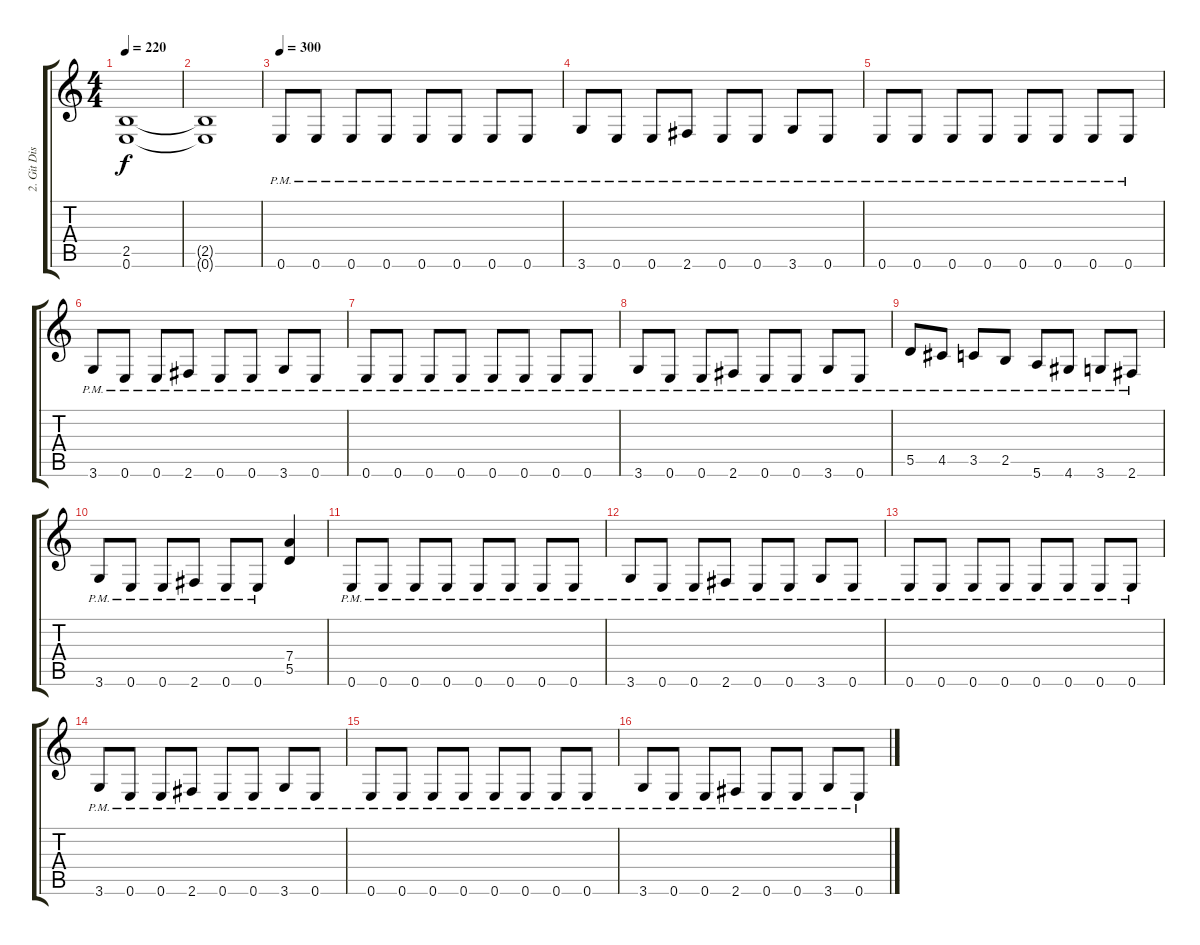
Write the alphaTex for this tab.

\track ("2. Git Dist" "2. Git Dis") {instrument distortionguitar}
\staff {score tabs}
\tuning (E4 B3 G3 D3 A2 E2) {hide}
\ts (4 4)
\tempo 220
\clef g2
\ks c
(2.5 0.6).1{dy f} |
(2.5{t} 0.6{t}).1 |
\tempo 300
0.6{pm}.8 0.6{pm}.8 0.6{pm}.8 0.6{pm}.8 0.6{pm}.8 0.6{pm}.8 0.6{pm}.8 0.6{pm}.8 |
3.6{pm}.8 0.6{pm}.8 0.6{pm}.8 2.6{pm}.8 0.6{pm}.8 0.6{pm}.8 3.6{pm}.8 0.6{pm}.8 |
0.6{pm}.8 0.6{pm}.8 0.6{pm}.8 0.6{pm}.8 0.6{pm}.8 0.6{pm}.8 0.6{pm}.8 0.6{pm}.8 |
3.6{pm}.8 0.6{pm}.8 0.6{pm}.8 2.6{pm}.8 0.6{pm}.8 0.6{pm}.8 3.6{pm}.8 0.6{pm}.8 |
0.6{pm}.8 0.6{pm}.8 0.6{pm}.8 0.6{pm}.8 0.6{pm}.8 0.6{pm}.8 0.6{pm}.8 0.6{pm}.8 |
3.6{pm}.8 0.6{pm}.8 0.6{pm}.8 2.6{pm}.8 0.6{pm}.8 0.6{pm}.8 3.6{pm}.8 0.6{pm}.8 |
5.5{pm}.8 4.5{pm}.8 3.5{pm}.8 2.5{pm}.8 5.6{pm}.8 4.6{pm}.8 3.6{pm}.8 2.6{pm}.8 |
3.6{pm}.8 0.6{pm}.8 0.6{pm}.8 2.6{pm}.8 0.6{pm}.8 0.6{pm}.8 (7.4 5.5).4 |
0.6{pm}.8 0.6{pm}.8 0.6{pm}.8 0.6{pm}.8 0.6{pm}.8 0.6{pm}.8 0.6{pm}.8 0.6{pm}.8 |
3.6{pm}.8 0.6{pm}.8 0.6{pm}.8 2.6{pm}.8 0.6{pm}.8 0.6{pm}.8 3.6{pm}.8 0.6{pm}.8 |
0.6{pm}.8 0.6{pm}.8 0.6{pm}.8 0.6{pm}.8 0.6{pm}.8 0.6{pm}.8 0.6{pm}.8 0.6{pm}.8 |
3.6{pm}.8 0.6{pm}.8 0.6{pm}.8 2.6{pm}.8 0.6{pm}.8 0.6{pm}.8 3.6{pm}.8 0.6{pm}.8 |
0.6{pm}.8 0.6{pm}.8 0.6{pm}.8 0.6{pm}.8 0.6{pm}.8 0.6{pm}.8 0.6{pm}.8 0.6{pm}.8 |
3.6{pm}.8 0.6{pm}.8 0.6{pm}.8 2.6{pm}.8 0.6{pm}.8 0.6{pm}.8 3.6{pm}.8 0.6{pm}.8
